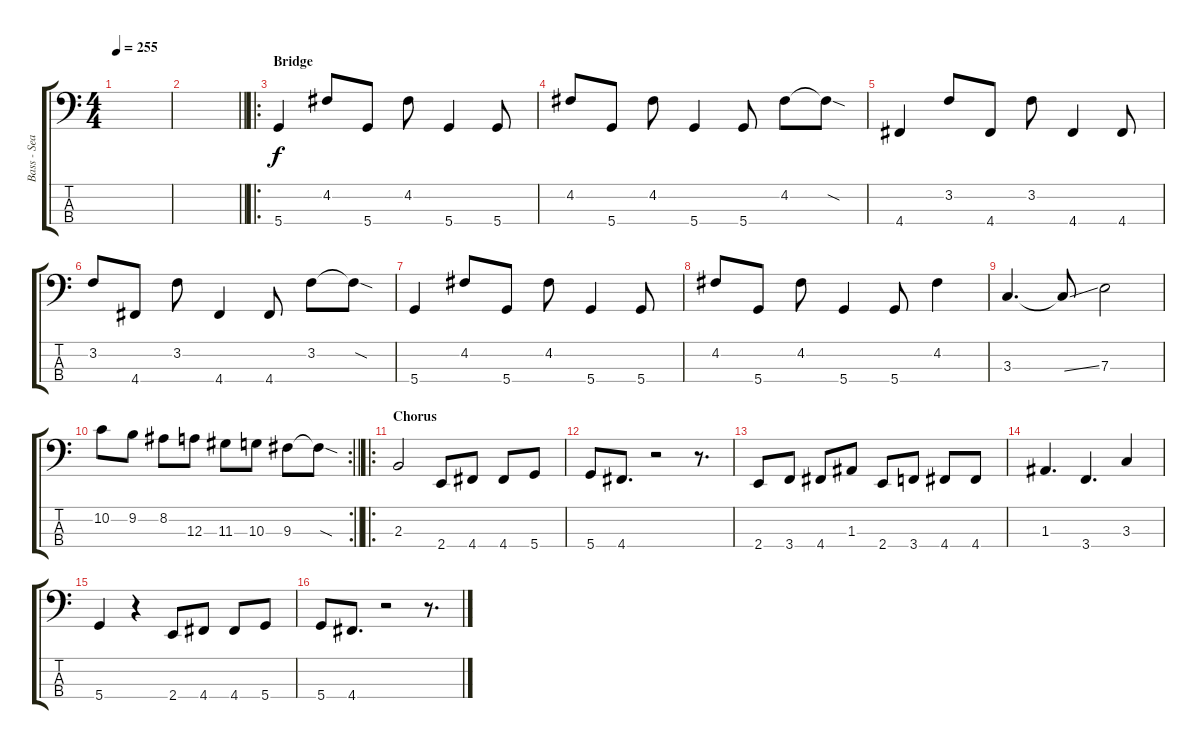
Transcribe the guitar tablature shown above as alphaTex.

\track ("Bass - Sean" "Bass - Sea") {instrument fretlessbass}
\staff {score tabs}
\tuning (G2 D2 A1 D1) {hide}
\ts (4 4)
\tempo 255
\clef f4
\ks c
|
\barLineRight lightlight
|
\ro
\section ("" "Bridge")
5.4.4 4.2.8 5.4.8 4.2.8 5.4.4 5.4.8 |
4.2.8 5.4.8 4.2.8 5.4.4 5.4.8 4.2.8 4.2{sod t}.8 |
4.4.4 3.2.8 4.4.8 3.2.8 4.4.4 4.4.8 |
3.2.8 4.4.8 3.2.8 4.4.4 4.4.8 3.2.8 3.2{sod t}.8 |
5.4.4 4.2.8 5.4.8 4.2.8 5.4.4 5.4.8 |
4.2.8 5.4.8 4.2.8 5.4.4 5.4.8 4.2.4 |
3.3.4{d} 3.3{ss t}.8 7.3.2 |
\rc 2
\barLineRight lightlight
10.2.8 9.2.8 8.2.8 12.3.8 11.3.8 10.3.8 9.3.8 9.3{sod t}.8 |
\ro
\section ("" "Chorus")
2.3.2 2.4.8 4.4.8 4.4.8 5.4.8 |
5.4.8 4.4.8{d} r.2 r.8{d} |
2.4.8 3.4.8 4.4.8 1.3.8 2.4.8 3.4.8 4.4.8 4.4.8 |
1.3.4{d} 3.4.4{d} 3.3.4 |
5.4.4 r.4 2.4.8 4.4.8 4.4.8 5.4.8 |
5.4.8 4.4.8{d} r.2 r.8{d}
